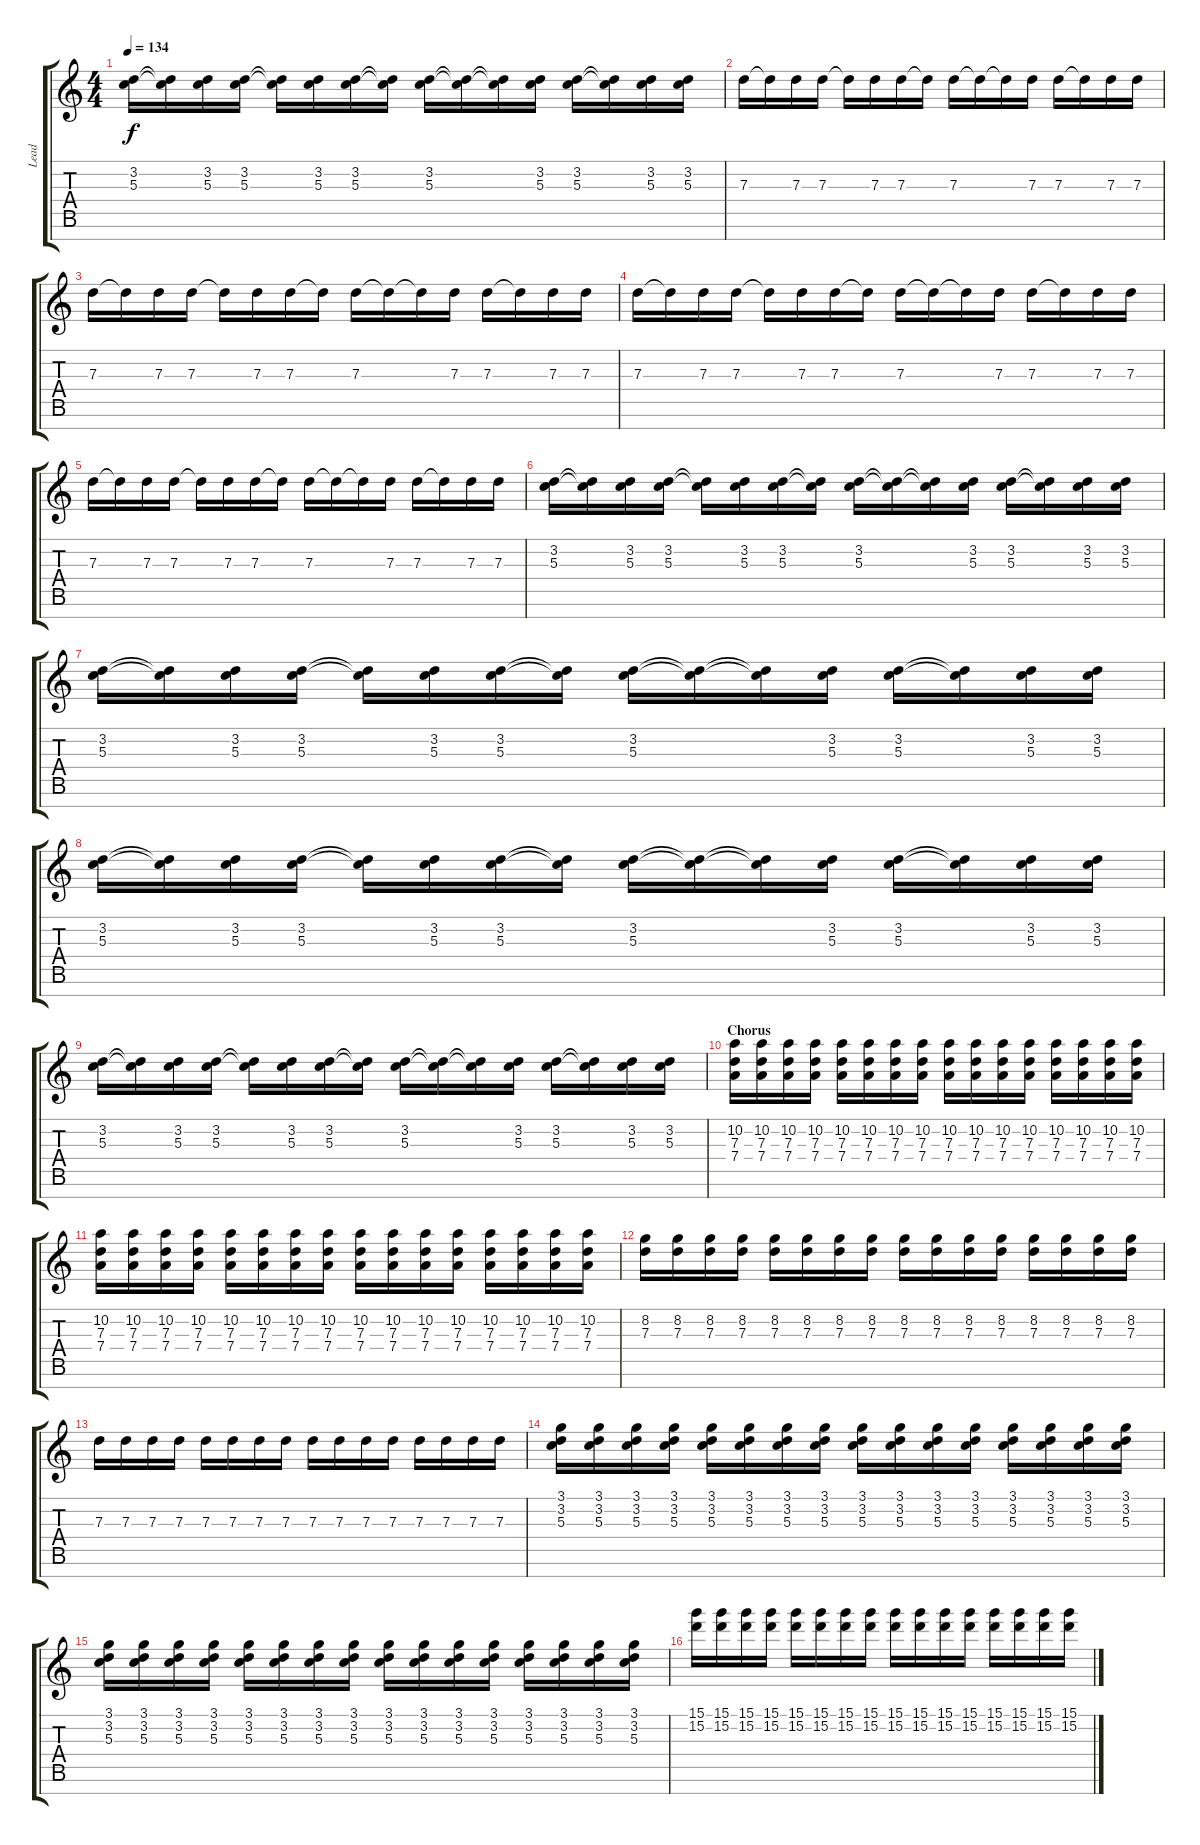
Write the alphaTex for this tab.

\track ("Lead" "Lead") {instrument distortionguitar}
\staff {score tabs}
\tuning (E4 B3 G3 D3 A2 E2 B1) {hide}
\ts (4 4)
\tempo 134
\clef g2
\ks c
(3.2 5.3).16{dy f} (3.2{t} 5.3{t}).16 (3.2 5.3).16 (3.2 5.3).16 (3.2{t} 5.3{t}).16 (3.2 5.3).16 (3.2 5.3).16 (3.2{t} 5.3{t}).16 (3.2 5.3).16 (3.2{t} 5.3{t}).16 (3.2{t} 5.3{t}).16 (3.2 5.3).16 (3.2 5.3).16 (3.2{t} 5.3{t}).16 (3.2 5.3).16 (3.2 5.3).16 |
7.3.16 7.3{t}.16 7.3.16 7.3.16 7.3{t}.16 7.3.16 7.3.16 7.3{t}.16 7.3.16 7.3{t}.16 7.3{t}.16 7.3.16 7.3.16 7.3{t}.16 7.3.16 7.3.16 |
7.3.16 7.3{t}.16 7.3.16 7.3.16 7.3{t}.16 7.3.16 7.3.16 7.3{t}.16 7.3.16 7.3{t}.16 7.3{t}.16 7.3.16 7.3.16 7.3{t}.16 7.3.16 7.3.16 |
7.3.16 7.3{t}.16 7.3.16 7.3.16 7.3{t}.16 7.3.16 7.3.16 7.3{t}.16 7.3.16 7.3{t}.16 7.3{t}.16 7.3.16 7.3.16 7.3{t}.16 7.3.16 7.3.16 |
7.3.16 7.3{t}.16 7.3.16 7.3.16 7.3{t}.16 7.3.16 7.3.16 7.3{t}.16 7.3.16 7.3{t}.16 7.3{t}.16 7.3.16 7.3.16 7.3{t}.16 7.3.16 7.3.16 |
(3.2 5.3).16 (3.2{t} 5.3{t}).16 (3.2 5.3).16 (3.2 5.3).16 (3.2{t} 5.3{t}).16 (3.2 5.3).16 (3.2 5.3).16 (3.2{t} 5.3{t}).16 (3.2 5.3).16 (3.2{t} 5.3{t}).16 (3.2{t} 5.3{t}).16 (3.2 5.3).16 (3.2 5.3).16 (3.2{t} 5.3{t}).16 (3.2 5.3).16 (3.2 5.3).16 |
(3.2 5.3).16 (3.2{t} 5.3{t}).16 (3.2 5.3).16 (3.2 5.3).16 (3.2{t} 5.3{t}).16 (3.2 5.3).16 (3.2 5.3).16 (3.2{t} 5.3{t}).16 (3.2 5.3).16 (3.2{t} 5.3{t}).16 (3.2{t} 5.3{t}).16 (3.2 5.3).16 (3.2 5.3).16 (3.2{t} 5.3{t}).16 (3.2 5.3).16 (3.2 5.3).16 |
(3.2 5.3).16 (3.2{t} 5.3{t}).16 (3.2 5.3).16 (3.2 5.3).16 (3.2{t} 5.3{t}).16 (3.2 5.3).16 (3.2 5.3).16 (3.2{t} 5.3{t}).16 (3.2 5.3).16 (3.2{t} 5.3{t}).16 (3.2{t} 5.3{t}).16 (3.2 5.3).16 (3.2 5.3).16 (3.2{t} 5.3{t}).16 (3.2 5.3).16 (3.2 5.3).16 |
(3.2 5.3).16 (3.2{t} 5.3{t}).16 (3.2 5.3).16 (3.2 5.3).16 (3.2{t} 5.3{t}).16 (3.2 5.3).16 (3.2 5.3).16 (3.2{t} 5.3{t}).16 (3.2 5.3).16 (3.2{t} 5.3{t}).16 (3.2{t} 5.3{t}).16 (3.2 5.3).16 (3.2 5.3).16 (3.2{t} 5.3{t}).16 (3.2 5.3).16 (3.2 5.3).16 |
\section ("" "Chorus")
(10.2 7.3 7.4).16 (10.2 7.3 7.4).16 (10.2 7.3 7.4).16 (10.2 7.3 7.4).16 (10.2 7.3 7.4).16 (10.2 7.3 7.4).16 (10.2 7.3 7.4).16 (10.2 7.3 7.4).16 (10.2 7.3 7.4).16 (10.2 7.3 7.4).16 (10.2 7.3 7.4).16 (10.2 7.3 7.4).16 (10.2 7.3 7.4).16 (10.2 7.3 7.4).16 (10.2 7.3 7.4).16 (10.2 7.3 7.4).16 |
(10.2 7.3 7.4).16 (10.2 7.3 7.4).16 (10.2 7.3 7.4).16 (10.2 7.3 7.4).16 (10.2 7.3 7.4).16 (10.2 7.3 7.4).16 (10.2 7.3 7.4).16 (10.2 7.3 7.4).16 (10.2 7.3 7.4).16 (10.2 7.3 7.4).16 (10.2 7.3 7.4).16 (10.2 7.3 7.4).16 (10.2 7.3 7.4).16 (10.2 7.3 7.4).16 (10.2 7.3 7.4).16 (10.2 7.3 7.4).16 |
(8.2 7.3).16 (8.2 7.3).16 (8.2 7.3).16 (8.2 7.3).16 (8.2 7.3).16 (8.2 7.3).16 (8.2 7.3).16 (8.2 7.3).16 (8.2 7.3).16 (8.2 7.3).16 (8.2 7.3).16 (8.2 7.3).16 (8.2 7.3).16 (8.2 7.3).16 (8.2 7.3).16 (8.2 7.3).16 |
7.3.16 7.3.16 7.3.16 7.3.16 7.3.16 7.3.16 7.3.16 7.3.16 7.3.16 7.3.16 7.3.16 7.3.16 7.3.16 7.3.16 7.3.16 7.3.16 |
(3.1 3.2 5.3).16 (3.1 3.2 5.3).16 (3.1 3.2 5.3).16 (3.1 3.2 5.3).16 (3.1 3.2 5.3).16 (3.1 3.2 5.3).16 (3.1 3.2 5.3).16 (3.1 3.2 5.3).16 (3.1 3.2 5.3).16 (3.1 3.2 5.3).16 (3.1 3.2 5.3).16 (3.1 3.2 5.3).16 (3.1 3.2 5.3).16 (3.1 3.2 5.3).16 (3.1 3.2 5.3).16 (3.1 3.2 5.3).16 |
(3.1 3.2 5.3).16 (3.1 3.2 5.3).16 (3.1 3.2 5.3).16 (3.1 3.2 5.3).16 (3.1 3.2 5.3).16 (3.1 3.2 5.3).16 (3.1 3.2 5.3).16 (3.1 3.2 5.3).16 (3.1 3.2 5.3).16 (3.1 3.2 5.3).16 (3.1 3.2 5.3).16 (3.1 3.2 5.3).16 (3.1 3.2 5.3).16 (3.1 3.2 5.3).16 (3.1 3.2 5.3).16 (3.1 3.2 5.3).16 |
(15.1 15.2).16 (15.1 15.2).16 (15.1 15.2).16 (15.1 15.2).16 (15.1 15.2).16 (15.1 15.2).16 (15.1 15.2).16 (15.1 15.2).16 (15.1 15.2).16 (15.1 15.2).16 (15.1 15.2).16 (15.1 15.2).16 (15.1 15.2).16 (15.1 15.2).16 (15.1 15.2).16 (15.1 15.2).16
